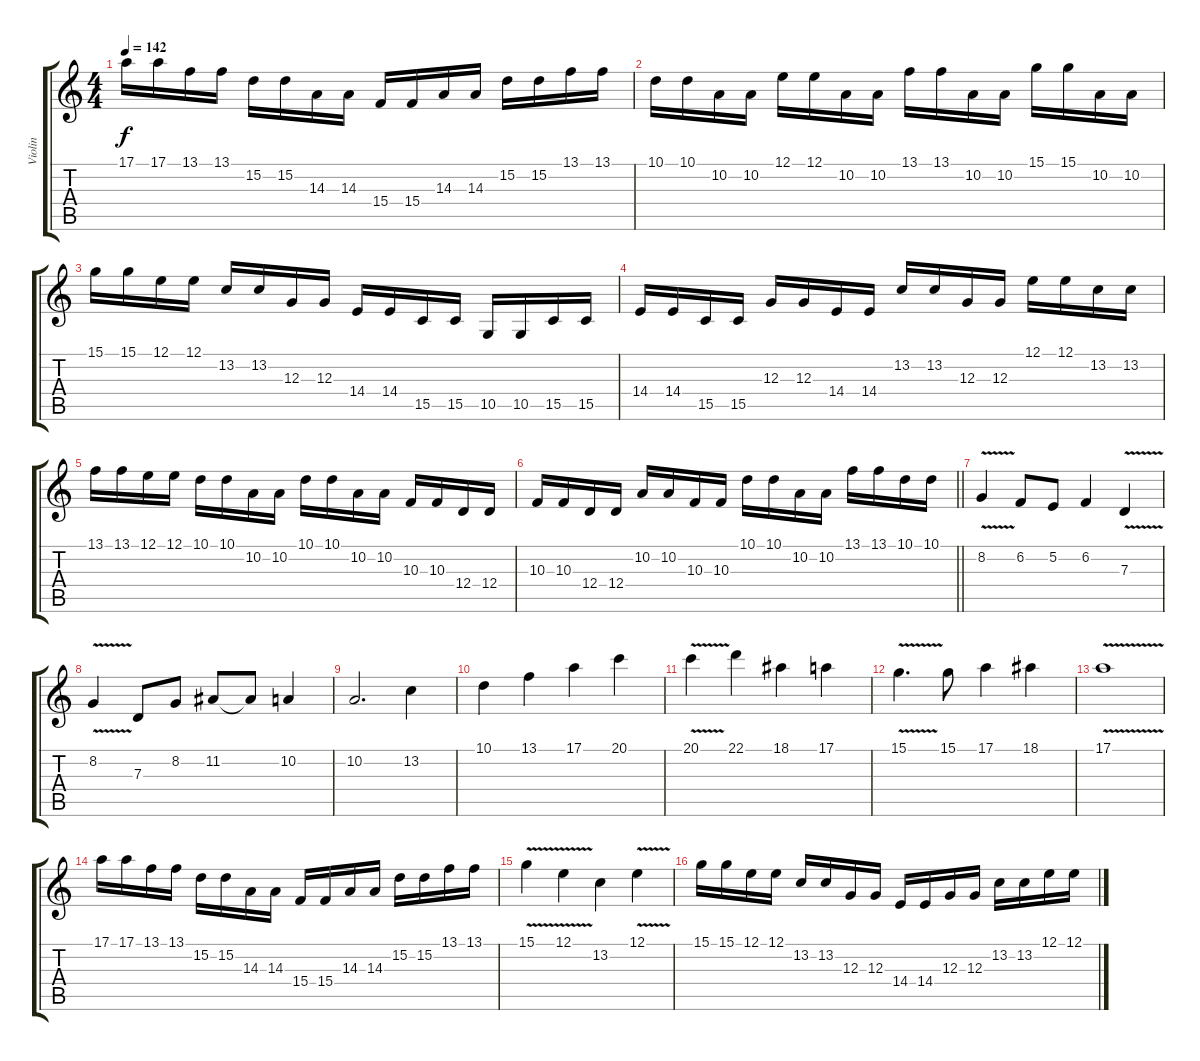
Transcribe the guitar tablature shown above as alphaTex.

\track ("Violin" "Violin") {instrument violin}
\staff {score tabs}
\tuning (E4 B3 G3 D3 A2 E2) {hide}
\ts (4 4)
\tempo 142
\clef g2
\ks c
17.1.16{dy f} 17.1.16 13.1.16 13.1.16 15.2.16 15.2.16 14.3.16 14.3.16 15.4.16 15.4.16 14.3.16 14.3.16 15.2.16 15.2.16 13.1.16 13.1.16 |
10.1.16 10.1.16 10.2.16 10.2.16 12.1.16 12.1.16 10.2.16 10.2.16 13.1.16 13.1.16 10.2.16 10.2.16 15.1.16 15.1.16 10.2.16 10.2.16 |
15.1.16 15.1.16 12.1.16 12.1.16 13.2.16 13.2.16 12.3.16 12.3.16 14.4.16 14.4.16 15.5.16 15.5.16 10.5.16 10.5.16 15.5.16 15.5.16 |
14.4.16 14.4.16 15.5.16 15.5.16 12.3.16 12.3.16 14.4.16 14.4.16 13.2.16 13.2.16 12.3.16 12.3.16 12.1.16 12.1.16 13.2.16 13.2.16 |
13.1.16 13.1.16 12.1.16 12.1.16 10.1.16 10.1.16 10.2.16 10.2.16 10.1.16 10.1.16 10.2.16 10.2.16 10.3.16 10.3.16 12.4.16 12.4.16 |
\barLineRight lightlight
10.3.16 10.3.16 12.4.16 12.4.16 10.2.16 10.2.16 10.3.16 10.3.16 10.1.16 10.1.16 10.2.16 10.2.16 13.1.16 13.1.16 10.1.16 10.1.16 |
8.2{v}.4 6.2.8 5.2.8 6.2.4 7.3{v}.4 |
8.2{v}.4 7.3.8 8.2.8 11.2.8 11.2{t}.8 10.2.4 |
10.2.2{d} 13.2.4 |
10.1.4 13.1.4 17.1.4 20.1.4 |
20.1{v}.4 22.1.4 18.1.4 17.1.4 |
15.1{v}.4{d} 15.1.8 17.1.4 18.1.4 |
17.1{v}.1 |
17.1.16 17.1.16 13.1.16 13.1.16 15.2.16 15.2.16 14.3.16 14.3.16 15.4.16 15.4.16 14.3.16 14.3.16 15.2.16 15.2.16 13.1.16 13.1.16 |
15.1{v}.4 12.1{v}.4 13.2.4 12.1{v}.4 |
15.1.16 15.1.16 12.1.16 12.1.16 13.2.16 13.2.16 12.3.16 12.3.16 14.4.16 14.4.16 12.3.16 12.3.16 13.2.16 13.2.16 12.1.16 12.1.16
